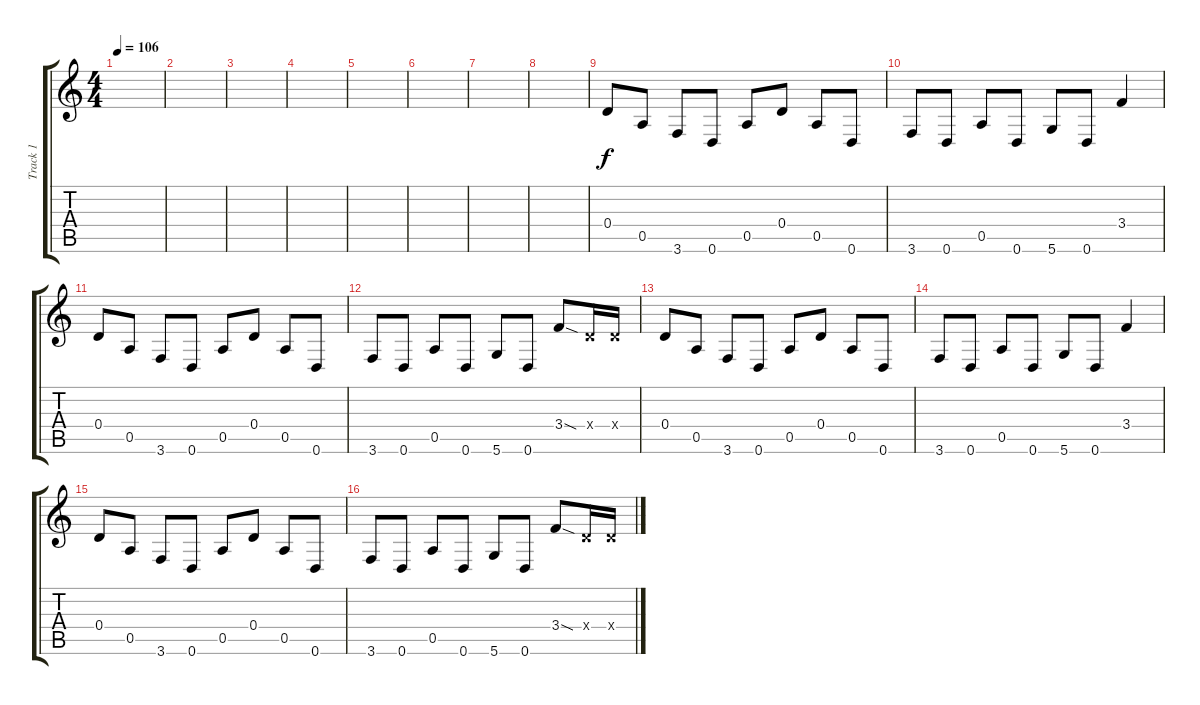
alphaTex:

\track ("Track 1" "Track 1") {instrument electricguitarclean}
\staff {score tabs}
\tuning (E4 B3 G3 D3 A2 D2) {hide}
\ts (4 4)
\tempo 106
\clef g2
\ks c
|
|
|
|
|
|
|
|
0.4.8 0.5.8 3.6.8 0.6.8 0.5.8 0.4.8 0.5.8 0.6.8 |
3.6.8 0.6.8 0.5.8 0.6.8 5.6.8 0.6.8 3.4.4 |
0.4.8 0.5.8 3.6.8 0.6.8 0.5.8 0.4.8 0.5.8 0.6.8 |
3.6.8 0.6.8 0.5.8 0.6.8 5.6.8 0.6.8 3.4{sod}.8 0.4{x}.16 0.4{x}.16 |
0.4.8 0.5.8 3.6.8 0.6.8 0.5.8 0.4.8 0.5.8 0.6.8 |
3.6.8 0.6.8 0.5.8 0.6.8 5.6.8 0.6.8 3.4.4 |
0.4.8 0.5.8 3.6.8 0.6.8 0.5.8 0.4.8 0.5.8 0.6.8 |
3.6.8 0.6.8 0.5.8 0.6.8 5.6.8 0.6.8 3.4{sod}.8 0.4{x}.16 0.4{x}.16
